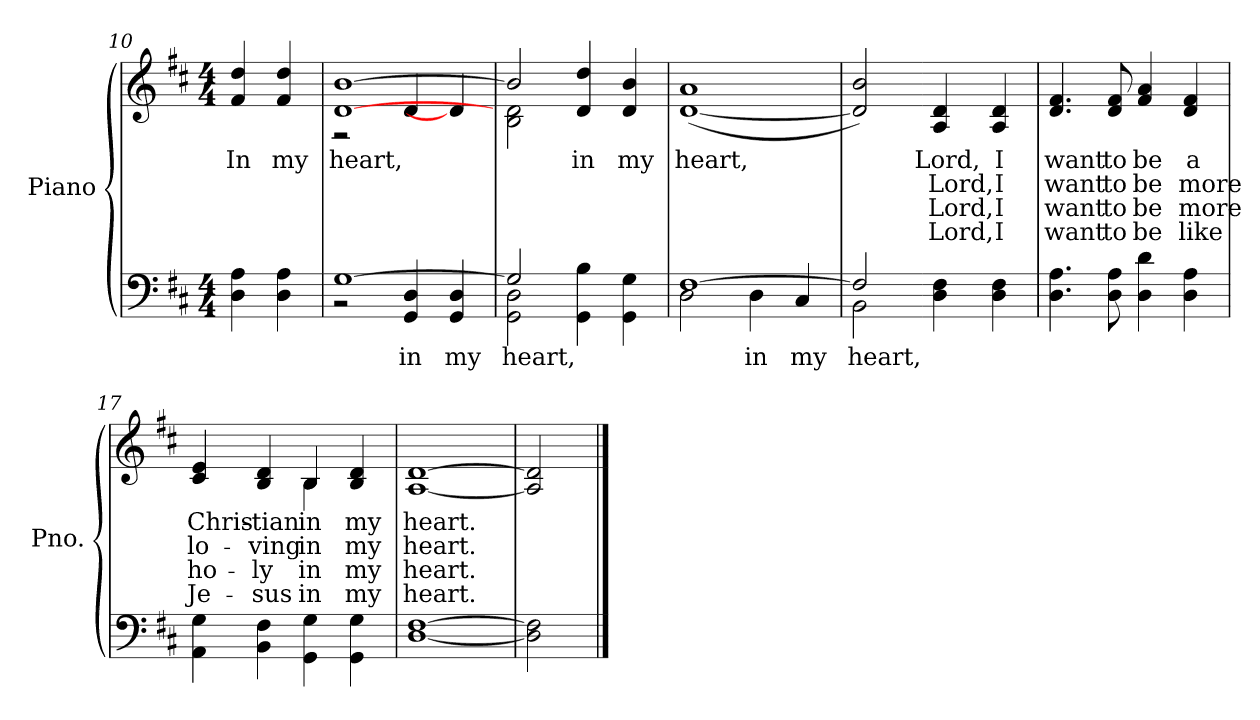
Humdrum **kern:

**kern	**text	**kern	**text	**text	**text	**text
*part2	*part2	*part1	*part1	*part1	*part1	*part1
*staff2	*staff2	*staff1	*staff1	*staff1	*staff1	*staff1
*I"Piano	*	*I"Piano	*	*	*	*
*I'Pno.	*	*I'Pno.	*	*	*	*
*clefF4	*	*clefG2	*	*	*	*
*k[f#c#]	*	*k[f#c#]	*	*	*	*
*D:	*	*D:	*	*	*	*
*M4/4	*	*M4/4	*	*	*	*
=10	=10	=10	=10	=10	=10	=10
!	!	!	!LO:LY:b:color=#000000	!	!	!
4Di\ 4Ai	.	4f#i/ 4ddi	In	.	.	.
!	!	!	!LO:LY:b:color=#000000	!	!	!
4Di\ 4Ai	.	4f#i/ 4ddi	my	.	.	.
!!LO:LB:g=z
=11	=11	=11	=11	=11	=11	=11
*^	*	*	*	*	*	*
!	!	!	!	!LO:LY:b:color=#000000	!	!	!
*	*	*	*^	*	*	*	*
[1Gi	2r	.	[1di [1bi	2r	heart,	.	.	.
!	!	!LO:LY:a:color=#000000	!	!	!	!	!	!
.	4GGi/ 4Di	in	.	4di/	.	.	.	.
!	!	!LO:LY:a:color=#000000	!	!	!	!	!	!
.	4GGi/ 4Di	my	.	4di/]	.	.	.	.
=12	=12	=12	=12	=12	=12	=12	=12	=12
!	!	!LO:LY:a:color=#000000	!	!	!	!	!	!
2Gi/]	2GGi\ 2Di	heart,	2bi/]	2Bi\ 2di	.	.	.	.
!	!	!	!	!	!LO:LY:b:color=#000000	!	!	!
4GGi\ 4Bi	2ryy	.	4di/ 4ddi	2ryy	in	.	.	.
!	!	!	!	!	!LO:LY:b:color=#000000	!	!	!
4GGi\ 4Gi	.	.	4di/ 4bi	.	my	.	.	.
*	*	*	*v	*v	*	*	*	*
=13	=13	=13	=13	=13	=13	=13	=13
!	!	!	!	!LO:LY:b:color=#000000	!	!	!
[1F#i	2Di\	.	([1di 1ai	heart,	.	.	.
!	!	!LO:LY:a:color=#000000	!	!	!	!	!
.	4Di\	in	.	.	.	.	.
!	!	!LO:LY:a:color=#000000	!	!	!	!	!
.	4C#i/	my	.	.	.	.	.
=14	=14	=14	=14	=14	=14	=14	=14
!	!	!LO:LY:a:color=#000000	!	!	!	!	!
2F#i/]	2BBi\	heart,	2di/] 2bi)	.	.	.	.
*v	*v	*	*	*	*	*	*
!!LO:LB:g=z
=15-	=15-	=15-	=15-	=15-	=15-	=15-
*^	*	*	*	*	*	*
!	!	!	!	!LO:LY:b:color=#000000	!LO:LY:b:color=#000000	!LO:LY:b:color=#000000	!LO:LY:b:color=#000000
*v	*v	*	*	*	*	*	*
4Di\ 4F#i	.	4Ai/ 4di	Lord,	Lord,	Lord,	Lord,
!	!	!	!LO:LY:b:color=#000000	!LO:LY:b:color=#000000	!LO:LY:b:color=#000000	!LO:LY:b:color=#000000
4Di\ 4F#i	.	4Ai/ 4di	I	I	I	I
=16	=16	=16	=16	=16	=16	=16
!	!	!	!LO:LY:b:color=#000000	!LO:LY:b:color=#000000	!LO:LY:b:color=#000000	!LO:LY:b:color=#000000
4.Di\ 4.Ai	.	4.di/ 4.f#i	want	want	want	want
!	!	!	!LO:LY:b:color=#000000	!LO:LY:b:color=#000000	!LO:LY:b:color=#000000	!LO:LY:b:color=#000000
8Di\ 8Ai	.	8di/ 8f#i	to	to	to	to
!	!	!	!LO:LY:b:color=#000000	!LO:LY:b:color=#000000	!LO:LY:b:color=#000000	!LO:LY:b:color=#000000
4Di\ 4di	.	4f#i/ 4ai	be	be	be	be
!	!	!	!LO:LY:b:color=#000000	!LO:LY:b:color=#000000	!LO:LY:b:color=#000000	!LO:LY:b:color=#000000
4Di\ 4Ai	.	4di/ 4f#i	a	more	more	like
=17	=17	=17	=17	=17	=17	=17
!	!	!	!LO:LY:b:color=#000000	!LO:LY:b:color=#000000	!LO:LY:b:color=#000000	!LO:LY:b:color=#000000
*	*	*^	*	*	*	*
4AAi\ 4Gi	.	4c#i/ 4ei	2ryy	Chris-	lo-	ho-	-Je-
!	!	!	!	!LO:LY:b:color=#000000	!LO:LY:b:color=#000000	!LO:LY:b:color=#000000	!LO:LY:b:color=#000000
4BBi\ 4F#i	.	4Bi/ 4di	.	-tian	-ving	-ly	sus
!	!	!	!	!LO:LY:b:color=#000000	!LO:LY:b:color=#000000	!LO:LY:b:color=#000000	!LO:LY:b:color=#000000
4GGi\ 4Gi	.	4Bi/	4Bi\	in	in	in	in
!	!	!	!	!LO:LY:b:color=#000000	!LO:LY:b:color=#000000	!LO:LY:b:color=#000000	!LO:LY:b:color=#000000
4GGi\ 4Gi	.	4Bi/ 4di	4ryy	my	my	my	my
*	*	*v	*v	*	*	*	*
=18	=18	=18	=18	=18	=18	=18
*	*	*^	*	*	*	*
!	!	!	!	!LO:LY:b:color=#000000	!LO:LY:b:color=#000000	!LO:LY:b:color=#000000	!LO:LY:b:color=#000000
*	*	*v	*v	*	*	*	*
[1Di [1F#i	.	[1Ai [1di	heart.	heart.	heart.	heart.
=19	=19	=19	=19	=19	=19	=19
2Di\] 2F#i]	.	2Ai/] 2di]	.	.	.	.
==	==	==	==	==	==	==
*-	*-	*-	*-	*-	*-	*-
